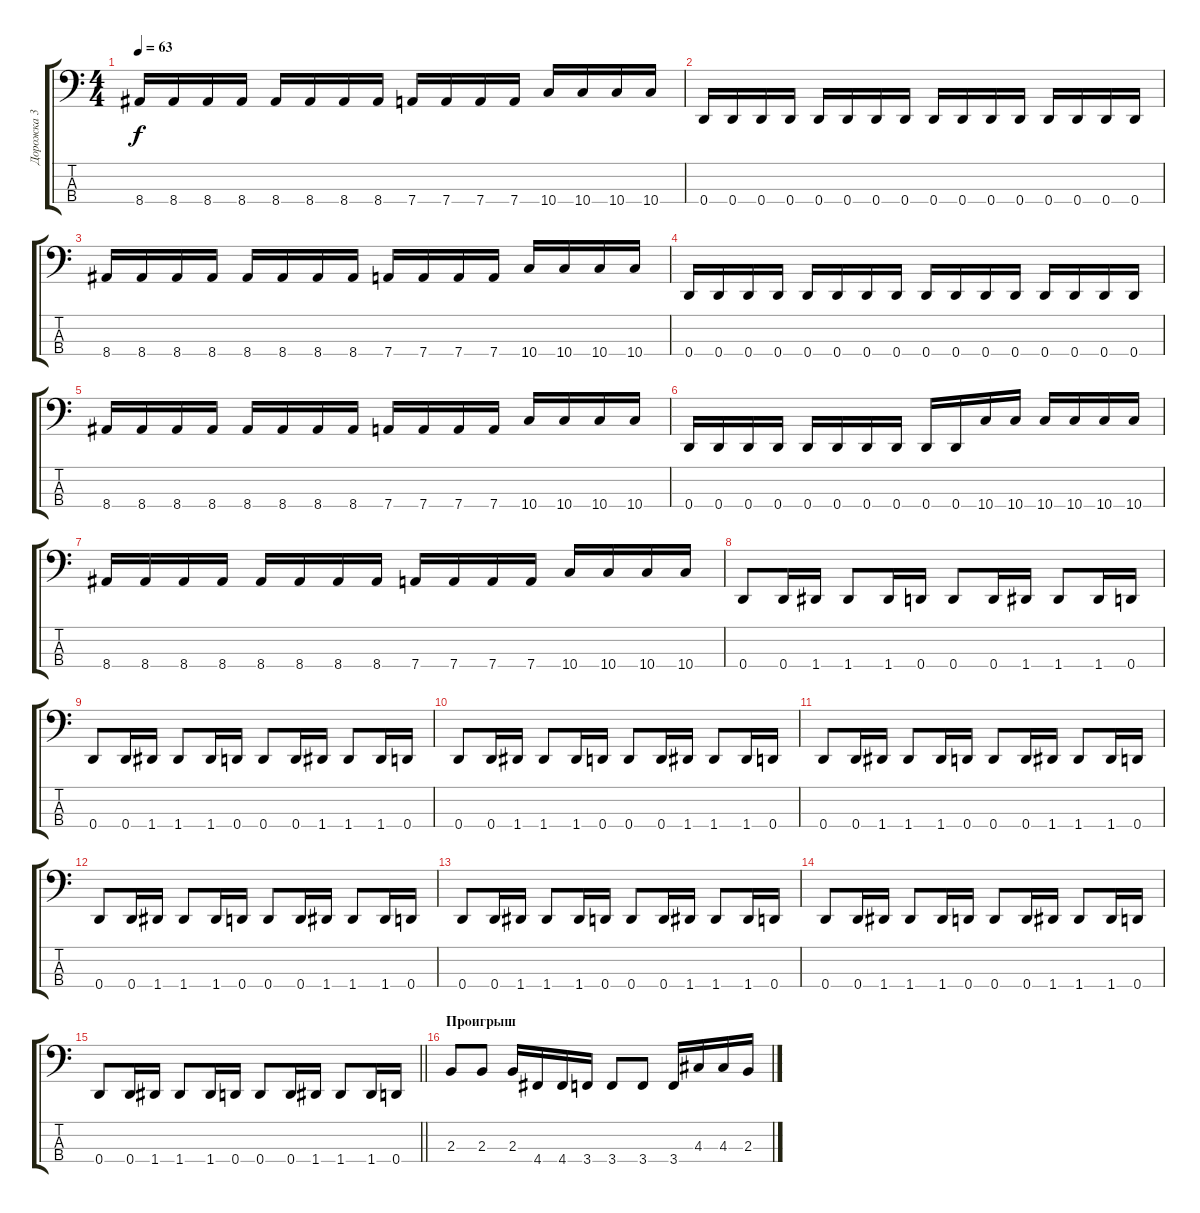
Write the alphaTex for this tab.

\track ("Дорожка 3" "Дорожка 3") {instrument electricbassfinger}
\staff {score tabs}
\tuning (G2 D2 A1 D1) {hide}
\ts (4 4)
\tempo 63
\clef f4
\ks c
8.4.16{dy f} 8.4.16 8.4.16 8.4.16 8.4.16 8.4.16 8.4.16 8.4.16 7.4.16 7.4.16 7.4.16 7.4.16 10.4.16 10.4.16 10.4.16 10.4.16 |
0.4.16 0.4.16 0.4.16 0.4.16 0.4.16 0.4.16 0.4.16 0.4.16 0.4.16 0.4.16 0.4.16 0.4.16 0.4.16 0.4.16 0.4.16 0.4.16 |
8.4.16 8.4.16 8.4.16 8.4.16 8.4.16 8.4.16 8.4.16 8.4.16 7.4.16 7.4.16 7.4.16 7.4.16 10.4.16 10.4.16 10.4.16 10.4.16 |
0.4.16 0.4.16 0.4.16 0.4.16 0.4.16 0.4.16 0.4.16 0.4.16 0.4.16 0.4.16 0.4.16 0.4.16 0.4.16 0.4.16 0.4.16 0.4.16 |
8.4.16 8.4.16 8.4.16 8.4.16 8.4.16 8.4.16 8.4.16 8.4.16 7.4.16 7.4.16 7.4.16 7.4.16 10.4.16 10.4.16 10.4.16 10.4.16 |
0.4.16 0.4.16 0.4.16 0.4.16 0.4.16 0.4.16 0.4.16 0.4.16 0.4.16 0.4.16 10.4.16 10.4.16 10.4.16 10.4.16 10.4.16 10.4.16 |
8.4.16 8.4.16 8.4.16 8.4.16 8.4.16 8.4.16 8.4.16 8.4.16 7.4.16 7.4.16 7.4.16 7.4.16 10.4.16 10.4.16 10.4.16 10.4.16 |
0.4.8 0.4.16 1.4.16 1.4.8 1.4.16 0.4.16 0.4.8 0.4.16 1.4.16 1.4.8 1.4.16 0.4.16 |
0.4.8 0.4.16 1.4.16 1.4.8 1.4.16 0.4.16 0.4.8 0.4.16 1.4.16 1.4.8 1.4.16 0.4.16 |
0.4.8 0.4.16 1.4.16 1.4.8 1.4.16 0.4.16 0.4.8 0.4.16 1.4.16 1.4.8 1.4.16 0.4.16 |
0.4.8 0.4.16 1.4.16 1.4.8 1.4.16 0.4.16 0.4.8 0.4.16 1.4.16 1.4.8 1.4.16 0.4.16 |
0.4.8 0.4.16 1.4.16 1.4.8 1.4.16 0.4.16 0.4.8 0.4.16 1.4.16 1.4.8 1.4.16 0.4.16 |
0.4.8 0.4.16 1.4.16 1.4.8 1.4.16 0.4.16 0.4.8 0.4.16 1.4.16 1.4.8 1.4.16 0.4.16 |
0.4.8 0.4.16 1.4.16 1.4.8 1.4.16 0.4.16 0.4.8 0.4.16 1.4.16 1.4.8 1.4.16 0.4.16 |
\barLineRight lightlight
0.4.8 0.4.16 1.4.16 1.4.8 1.4.16 0.4.16 0.4.8 0.4.16 1.4.16 1.4.8 1.4.16 0.4.16 |
\section ("" "Проигрыш")
2.3.8 2.3.8 2.3.16 4.4.16 4.4.16 3.4.16 3.4.8 3.4.8 3.4.16 4.3.16 4.3.16 2.3.16
